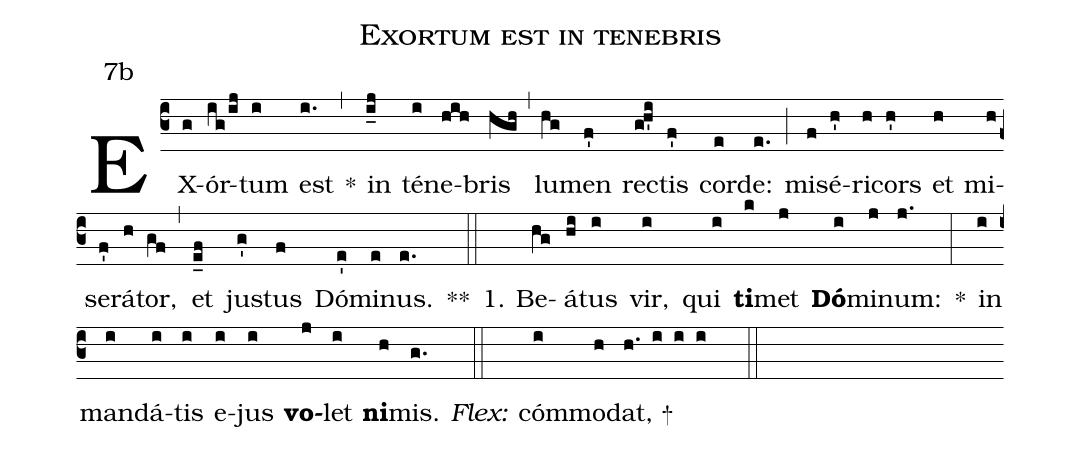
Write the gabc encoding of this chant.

name:Exortum est in tenebris;
office-part:Antiphona;
mode:7;
annotation:7b;
%%
(c3) EX(g)ór(ig/ij)tum(i) est(i.) *(,) in(i_j) té(i)ne(hih)bris(hgh) (,) lu(hg)men(f') re(g!h'i)ctis(f') cor(e)de:(e.) (;) mi(f)sé(h')ri(h)cors(h') et(h) mi(h)se(f')rá(h)tor,(gf) (,) et(e_f) ju(g')stus(f) Dó(e')mi(e)nus.(e.) **(::)
1. Be(hg)á(hi)tus(i) vir,(i) qui(i) <b>ti</b>(k)met(j) <b>Dó</b>(i)mi(j)num:(j.) *(:) in(i) man(i)dá(i)tis(i) e(i)jus(i) <b>vo</b>(j)let(i) <b>ni</b>(h)mis.(g.)
<i>Flex:</i>(::) cóm(i)mo(h)dat, +(h. i i i  ::)
